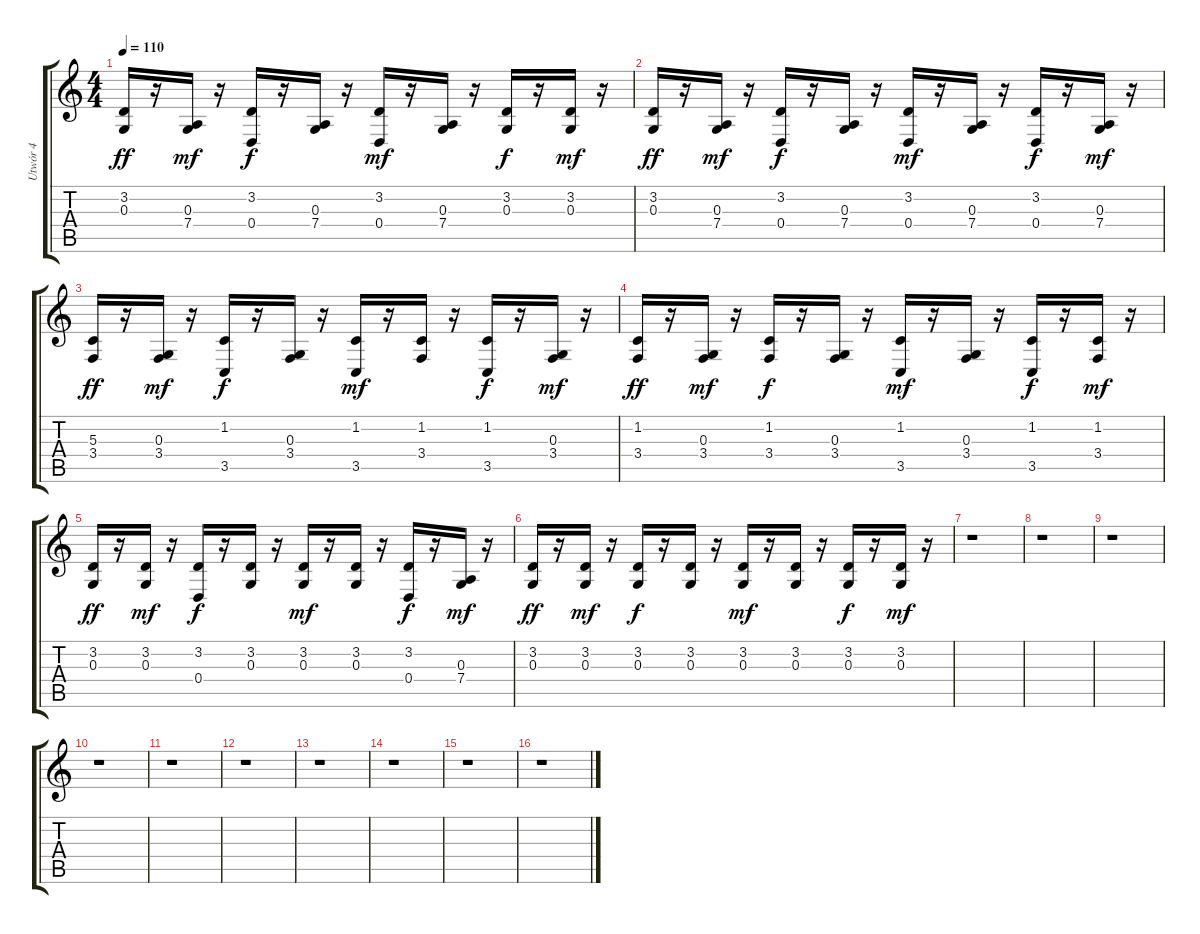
\track ("Utwór 4" "Utwór 4") {instrument acousticgrandpiano}
\staff {score tabs}
\tuning (E4 B3 G3 D3 A2 E2) {hide}
\ts (4 4)
\tempo 110
\clef g2
\ks c
(3.2 0.3).16{dy ff} r.16 (0.3 7.4).16{dy mf} r.16 (3.2 0.4).16{dy f} r.16 (0.3 7.4).16 r.16 (3.2 0.4).16{dy mf} r.16 (0.3 7.4).16 r.16 (3.2 0.3).16{dy f} r.16 (3.2 0.3).16{dy mf} r.16 |
(3.2 0.3).16{dy ff} r.16 (0.3 7.4).16{dy mf} r.16 (3.2 0.4).16{dy f} r.16 (0.3 7.4).16 r.16 (3.2 0.4).16{dy mf} r.16 (0.3 7.4).16 r.16 (3.2 0.4).16{dy f} r.16 (0.3 7.4).16{dy mf} r.16 |
(5.3 3.4).16{dy ff} r.16 (0.3 3.4).16{dy mf} r.16 (1.2 3.5).16{dy f} r.16 (0.3 3.4).16 r.16 (1.2 3.5).16{dy mf} r.16 (1.2 3.4).16 r.16 (1.2 3.5).16{dy f} r.16 (0.3 3.4).16{dy mf} r.16 |
(1.2 3.4).16{dy ff} r.16 (0.3 3.4).16{dy mf} r.16 (1.2 3.4).16{dy f} r.16 (0.3 3.4).16 r.16 (1.2 3.5).16{dy mf} r.16 (0.3 3.4).16 r.16 (1.2 3.5).16{dy f} r.16 (1.2 3.4).16{dy mf} r.16 |
(3.2 0.3).16{dy ff} r.16 (3.2 0.3).16{dy mf} r.16 (3.2 0.4).16{dy f} r.16 (3.2 0.3).16 r.16 (3.2 0.3).16{dy mf} r.16 (3.2 0.3).16 r.16 (3.2 0.4).16{dy f} r.16 (0.3 7.4).16{dy mf} r.16 |
(3.2 0.3).16{dy ff} r.16 (3.2 0.3).16{dy mf} r.16 (3.2 0.3).16{dy f} r.16 (3.2 0.3).16 r.16 (3.2 0.3).16{dy mf} r.16 (3.2 0.3).16 r.16 (3.2 0.3).16{dy f} r.16 (3.2 0.3).16{dy mf} r.16 |
r.1 |
r.1 |
r.1 |
r.1 |
r.1 |
r.1 |
r.1 |
r.1 |
r.1 |
r.1
